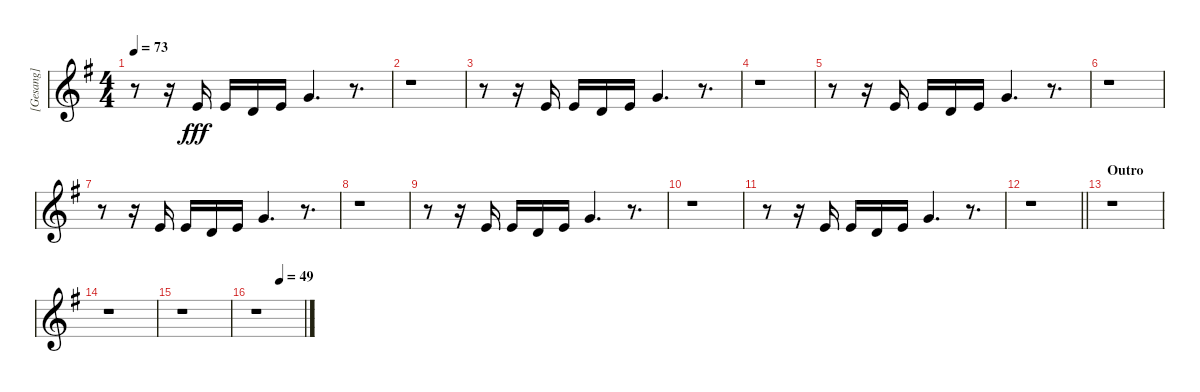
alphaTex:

\track ("[Gesang]" "[Gesang]") {instrument baritonesax}
\staff {score}
\tuning (E4 B3 G3 D3 A2 E2) {hide}
\ts (4 4)
\tempo 73
\clef g2
\ks eminor
r.8{dy fff} r.16 5.2.16 5.2.16 3.2.16 5.2.16 3.1.4{d} r.8{d} |
r.1 |
r.8 r.16 5.2.16 5.2.16 3.2.16 5.2.16 3.1.4{d} r.8{d} |
r.1 |
r.8 r.16 5.2.16 5.2.16 3.2.16 5.2.16 3.1.4{d} r.8{d} |
r.1 |
r.8 r.16 5.2.16 5.2.16 3.2.16 5.2.16 3.1.4{d} r.8{d} |
r.1 |
r.8 r.16 5.2.16 5.2.16 3.2.16 5.2.16 3.1.4{d} r.8{d} |
r.1 |
r.8 r.16 5.2.16 5.2.16 3.2.16 5.2.16 3.1.4{d} r.8{d} |
\barLineRight lightlight
r.1 |
\section ("" "Outro")
r.1 |
r.1 |
r.1 |
\tempo (49 0.5)
r.1
